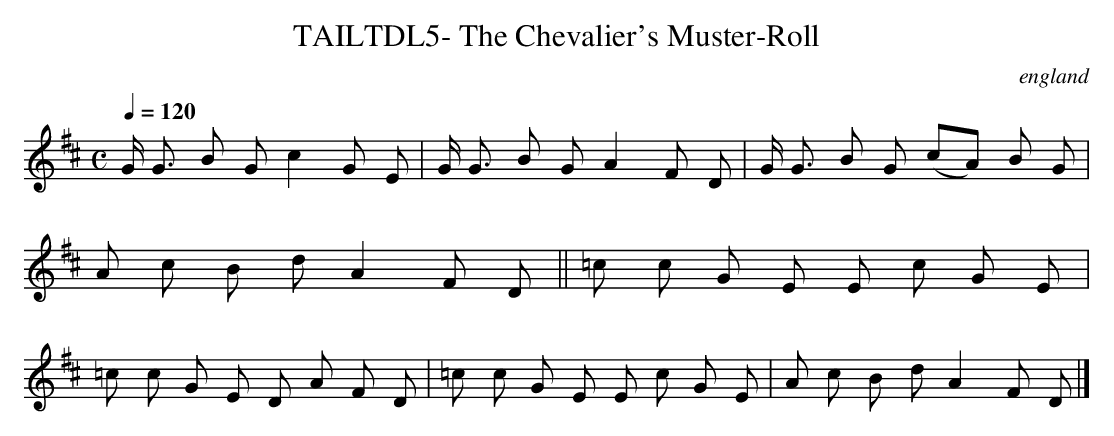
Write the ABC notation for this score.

X:1
T:TAILTDL5- The Chevalier's Muster-Roll
O:england
Q:1/4=120
L:1/8
M:C
K:D
G/2 G3/2 B G c2 G E|G/2 G3/2 B G A2F D|\
G/2 G3/2 B G (cA) B G|A c B d A2 F D||\
=c c G E E c G E|=c c G E D A F D|\
=c c G E E c G E|A c B d A2F D|]
